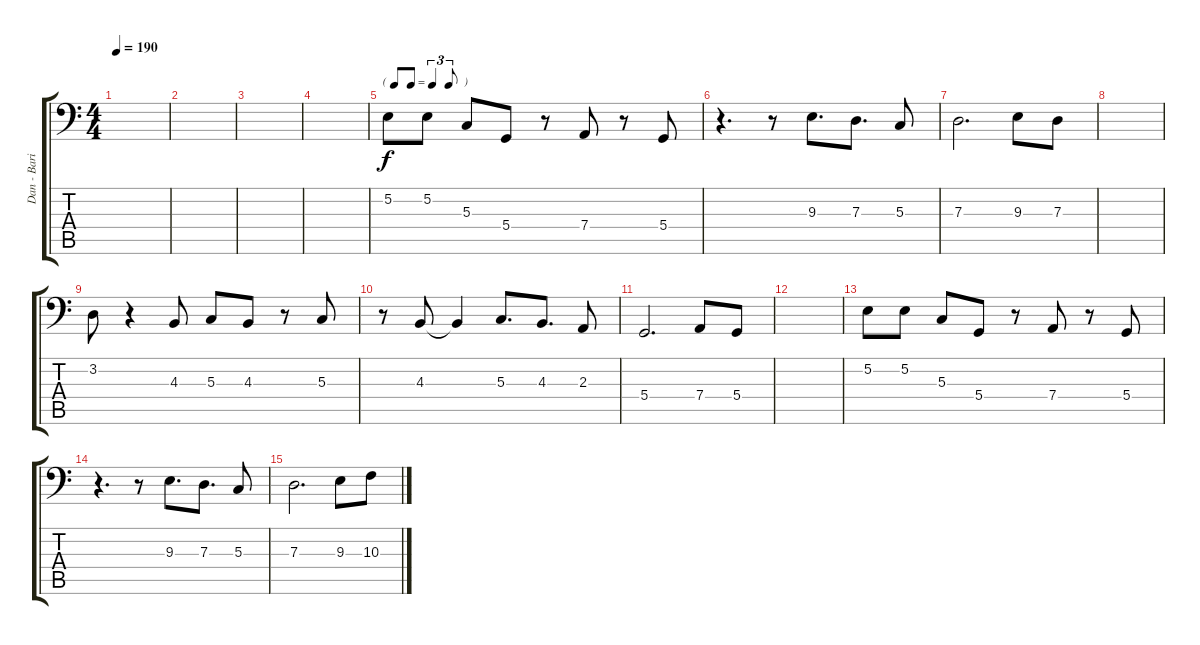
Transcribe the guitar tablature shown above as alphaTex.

\track ("Dan - Baritone Sax" "Dan - Bari") {instrument baritonesax}
\staff {score tabs}
\tuning (E3 B2 G2 D2 A1 E1) {hide}
\ts (4 4)
\tempo 190
\clef f4
\ks c
|
|
|
|
\tf triplet8th
5.2.8{dy f} 5.2.8 5.3.8 5.4.8 r.8 7.4.8 r.8 5.4.8 |
r.4{d} r.8 9.3.8{d} 7.3.8{d} 5.3.8 |
7.3.2{d} 9.3.8 7.3.8 |
|
3.2.8 r.4 4.3.8 5.3.8 4.3.8 r.8 5.3.8 |
r.8 4.3.8 4.3{t}.4 5.3.8{d} 4.3.8{d} 2.3.8 |
5.4.2{d} 7.4.8 5.4.8 |
|
5.2.8 5.2.8 5.3.8 5.4.8 r.8 7.4.8 r.8 5.4.8 |
r.4{d} r.8 9.3.8{d} 7.3.8{d} 5.3.8 |
7.3.2{d} 9.3.8 10.3.8
